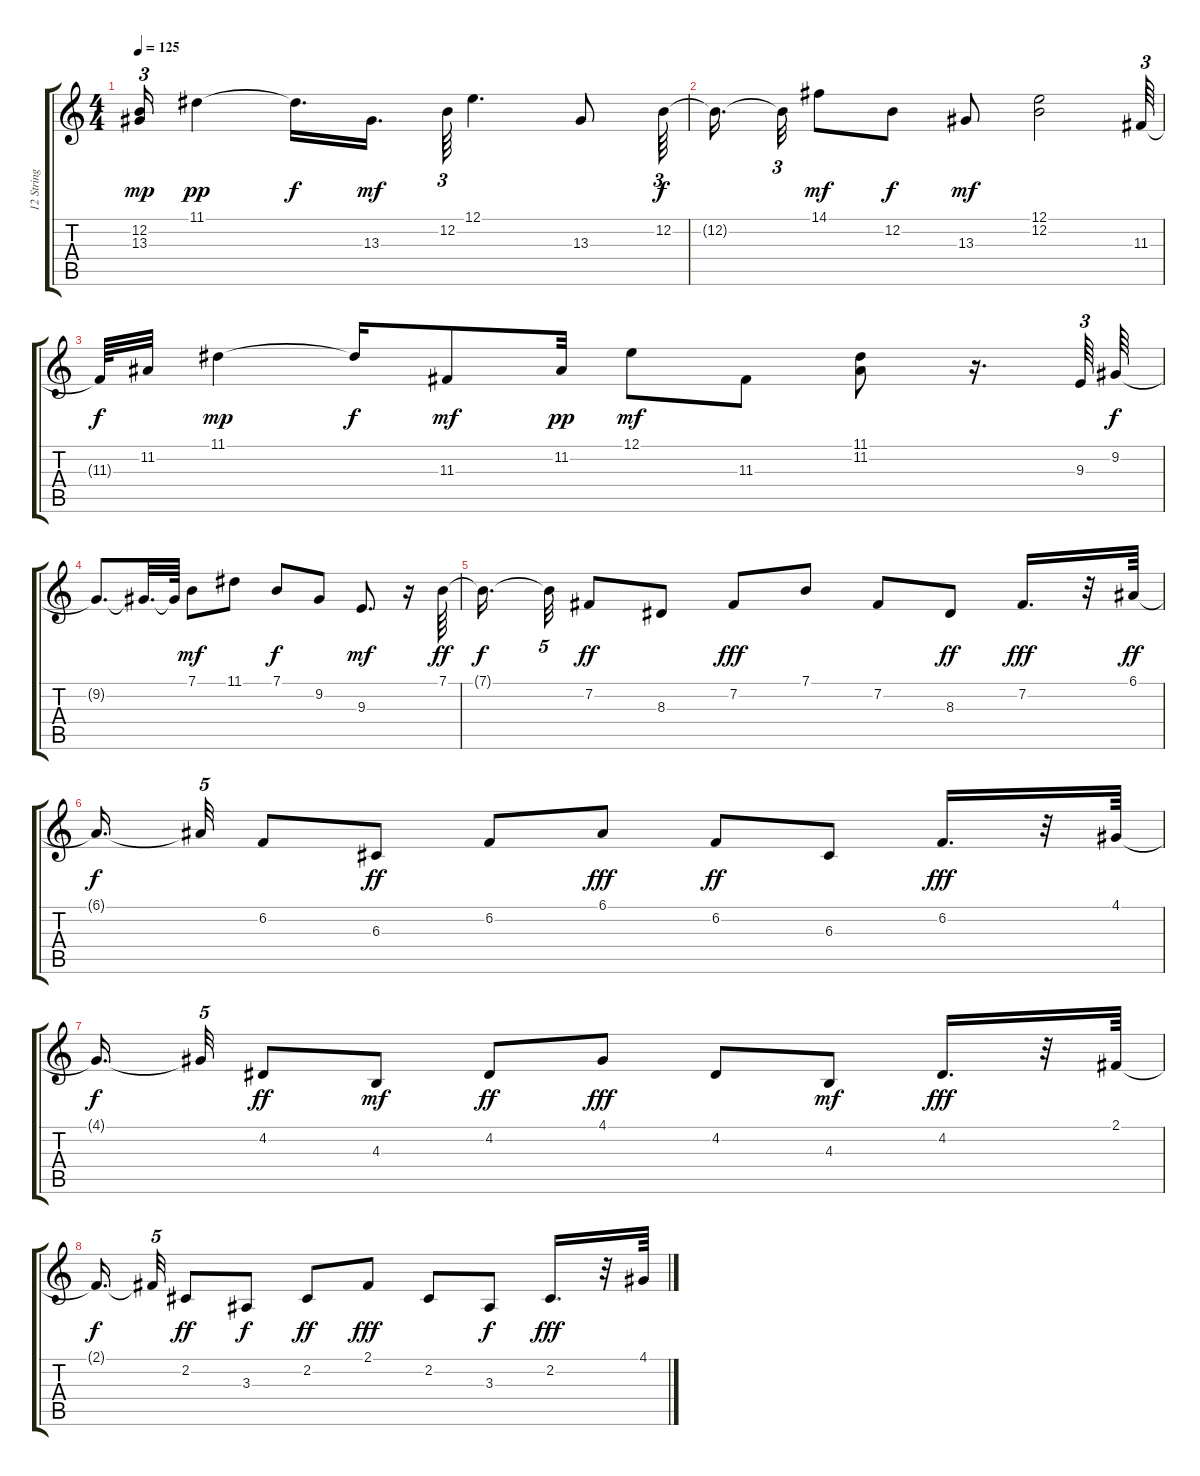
\track ("12 String Acoustic" "12 String ") {instrument vibraphone}
\staff {score tabs}
\tuning (E4 B3 G3 D3 A2 E2) {hide}
\ts (4 4)
\tempo 125
\clef g2
\ks c
(12.2 13.3).16{tu (3 2) dy mp} 11.1.4{dy pp} 11.1{t}.16{d dy f} 13.3.16{d dy mf} 12.2.64{tu (3 2)} 12.1.4{d} 13.3.8 12.2.64{tu (3 2) dy f} |
12.2{t}.16{d} 12.2{t}.32{tu (3 2)} 14.1.8{dy mf} 12.2.8{dy f} 13.3.8{dy mf} (12.1 12.2).2 11.3.64{tu (3 2)} |
11.3{t}.64{dy f} 11.2.32 11.1.4{dy mp} 11.1{t}.16{dy f} 11.3.8{dy mf} 11.2.32{dy pp} 12.1.8{dy mf} 11.3.8 (11.1 11.2).8 r.16{d} 9.3.64{tu (3 2)} 9.2.64{dy f} |
9.2{t}.8{d} 9.2{t}.32{d} 9.2{t}.64 7.1.8{dy mf} 11.1.8 7.1.8{dy f} 9.2.8 9.3.8{d dy mf} r.16 7.1.64{dy ff} |
7.1{t}.16{d dy f} 7.1{t}.32{tu (5 4)} 7.2.8{dy ff} 8.3.8 7.2.8{dy fff} 7.1.8 7.2.8 8.3.8{dy ff} 7.2.16{d dy fff} r.32 6.1.64{dy ff} |
6.1{t}.16{d dy f} 6.1{t}.32{tu (5 4)} 6.2.8 6.3.8{dy ff} 6.2.8 6.1.8{dy fff} 6.2.8{dy ff} 6.3.8 6.2.16{d dy fff} r.32 4.1.64 |
4.1{t}.16{d dy f} 4.1{t}.32{tu (5 4)} 4.2.8{dy ff} 4.3.8{dy mf} 4.2.8{dy ff} 4.1.8{dy fff} 4.2.8 4.3.8{dy mf} 4.2.16{d dy fff} r.32 2.1.64 |
2.1{t}.16{d dy f} 2.1{t}.32{tu (5 4)} 2.2.8{dy ff} 3.3.8{dy f} 2.2.8{dy ff} 2.1.8{dy fff} 2.2.8 3.3.8{dy f} 2.2.16{d dy fff} r.32 4.1.64
